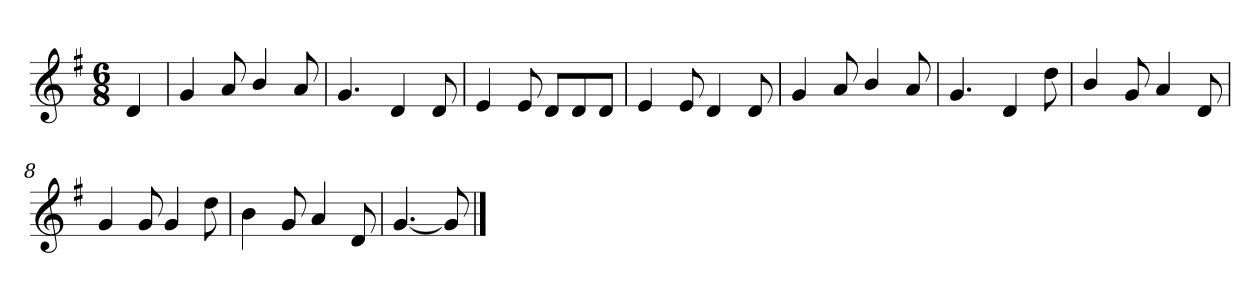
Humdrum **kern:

**kern
*part1
*staff1
*clefG2
*k[f#]
*M6/8
*MM112
=
4d/
=1
4g/
8a/
4b/
8a/
=2
4.g/
4d/
8d/
=3
4e/
8e/
8d/L
8d/
8d/J
=4
4e/
8e/
4d/
8d/
=5
4g/
8a/
4b/
8a/
=6
4.g/
4d/
8dd\
=7
4b/
8g/
4a/
8d/
=8
4g/
8g/
4g/
8dd\
=9
4b\
8g/
4a/
8d/
=10
[4.g/
8g/]
==
*-
